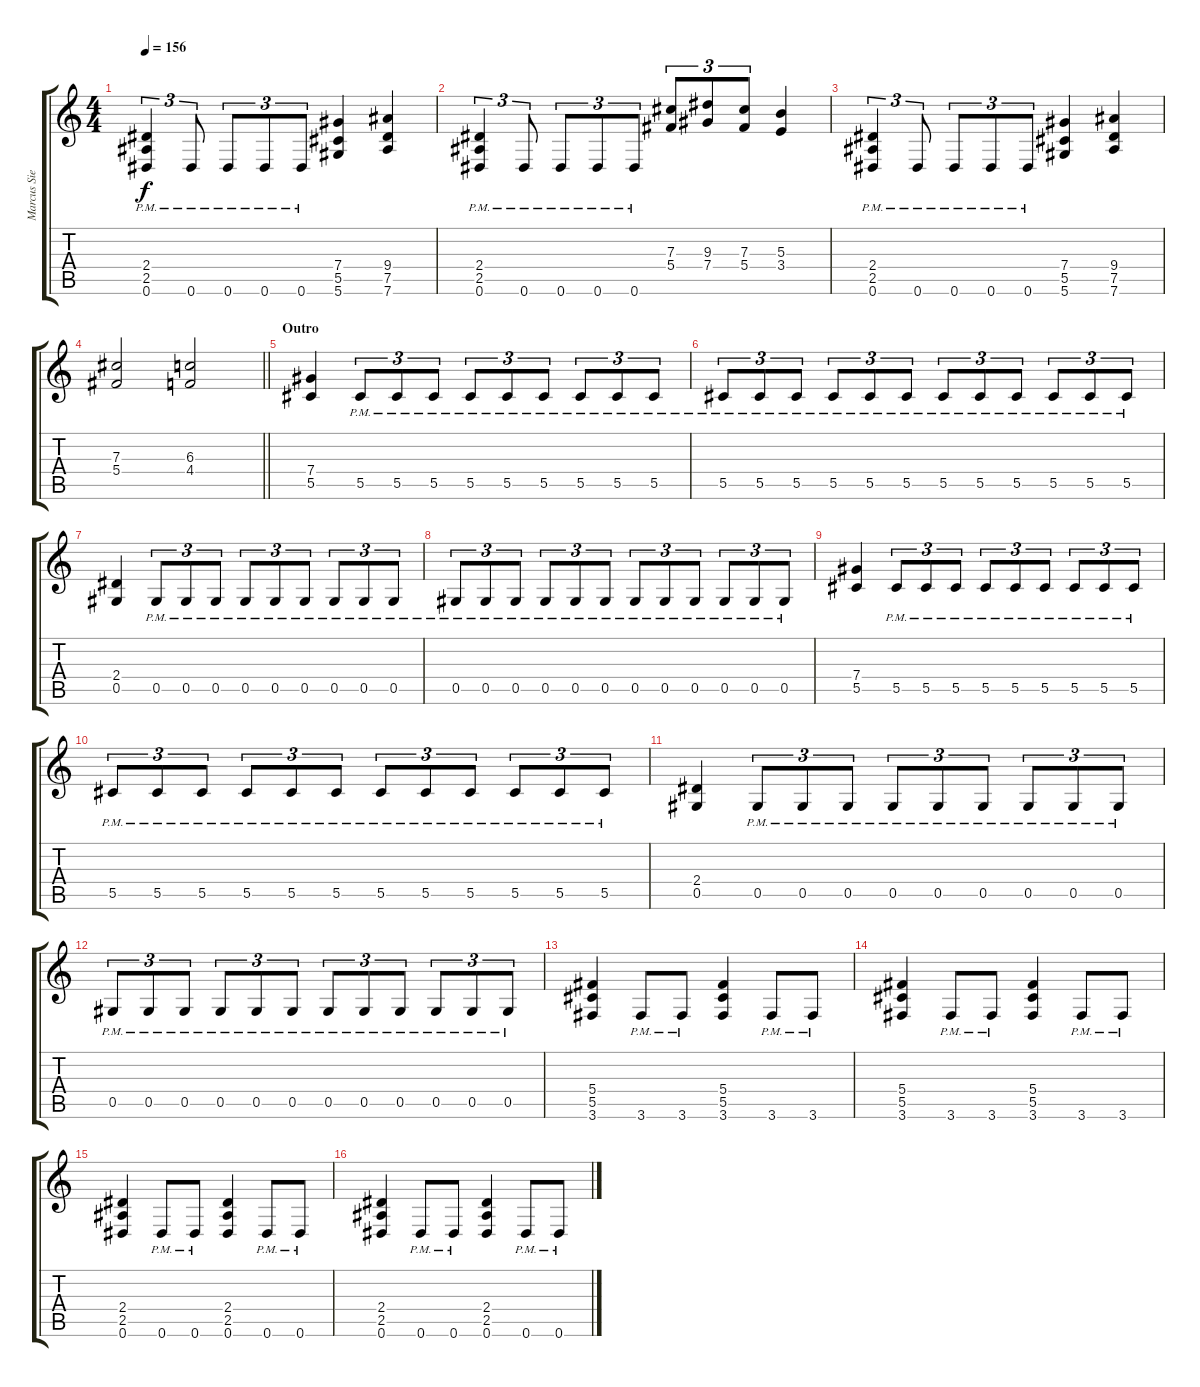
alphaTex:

\track ("Marcus Siepen" "Marcus Sie") {instrument distortionguitar}
\staff {score tabs}
\tuning (Eb4 Bb3 Gb3 Db3 Ab2 Eb2) {hide}
\ts (4 4)
\tempo 156
\clef g2
\ks c
(2.4{pm} 2.5{pm} 0.6{pm}).4{tu (3 2) dy f} 0.6{pm}.8{tu (3 2)} 0.6{pm}.8{tu (3 2)} 0.6{pm}.8{tu (3 2)} 0.6{pm}.8{tu (3 2)} (7.4 5.5 5.6).4 (9.4 7.5 7.6).4 |
(2.4{pm} 2.5{pm} 0.6{pm}).4{tu (3 2)} 0.6{pm}.8{tu (3 2)} 0.6{pm}.8{tu (3 2)} 0.6{pm}.8{tu (3 2)} 0.6{pm}.8{tu (3 2)} (7.3 5.4).8{tu (3 2)} (9.3 7.4).8{tu (3 2)} (7.3 5.4).8{tu (3 2)} (5.3 3.4).4 |
(2.4{pm} 2.5{pm} 0.6{pm}).4{tu (3 2)} 0.6{pm}.8{tu (3 2)} 0.6{pm}.8{tu (3 2)} 0.6{pm}.8{tu (3 2)} 0.6{pm}.8{tu (3 2)} (7.4 5.5 5.6).4 (9.4 7.5 7.6).4 |
\barLineRight lightlight
(7.3 5.4).2 (6.3 4.4).2 |
\section ("" "Outro")
(7.4 5.5).4 5.5{pm}.8{tu (3 2)} 5.5{pm}.8{tu (3 2)} 5.5{pm}.8{tu (3 2)} 5.5{pm}.8{tu (3 2)} 5.5{pm}.8{tu (3 2)} 5.5{pm}.8{tu (3 2)} 5.5{pm}.8{tu (3 2)} 5.5{pm}.8{tu (3 2)} 5.5{pm}.8{tu (3 2)} |
5.5{pm}.8{tu (3 2)} 5.5{pm}.8{tu (3 2)} 5.5{pm}.8{tu (3 2)} 5.5{pm}.8{tu (3 2)} 5.5{pm}.8{tu (3 2)} 5.5{pm}.8{tu (3 2)} 5.5{pm}.8{tu (3 2)} 5.5{pm}.8{tu (3 2)} 5.5{pm}.8{tu (3 2)} 5.5{pm}.8{tu (3 2)} 5.5{pm}.8{tu (3 2)} 5.5{pm}.8{tu (3 2)} |
(2.4 0.5).4 0.5{pm}.8{tu (3 2)} 0.5{pm}.8{tu (3 2)} 0.5{pm}.8{tu (3 2)} 0.5{pm}.8{tu (3 2)} 0.5{pm}.8{tu (3 2)} 0.5{pm}.8{tu (3 2)} 0.5{pm}.8{tu (3 2)} 0.5{pm}.8{tu (3 2)} 0.5{pm}.8{tu (3 2)} |
0.5{pm}.8{tu (3 2)} 0.5{pm}.8{tu (3 2)} 0.5{pm}.8{tu (3 2)} 0.5{pm}.8{tu (3 2)} 0.5{pm}.8{tu (3 2)} 0.5{pm}.8{tu (3 2)} 0.5{pm}.8{tu (3 2)} 0.5{pm}.8{tu (3 2)} 0.5{pm}.8{tu (3 2)} 0.5{pm}.8{tu (3 2)} 0.5{pm}.8{tu (3 2)} 0.5{pm}.8{tu (3 2)} |
(7.4 5.5).4 5.5{pm}.8{tu (3 2)} 5.5{pm}.8{tu (3 2)} 5.5{pm}.8{tu (3 2)} 5.5{pm}.8{tu (3 2)} 5.5{pm}.8{tu (3 2)} 5.5{pm}.8{tu (3 2)} 5.5{pm}.8{tu (3 2)} 5.5{pm}.8{tu (3 2)} 5.5{pm}.8{tu (3 2)} |
5.5{pm}.8{tu (3 2)} 5.5{pm}.8{tu (3 2)} 5.5{pm}.8{tu (3 2)} 5.5{pm}.8{tu (3 2)} 5.5{pm}.8{tu (3 2)} 5.5{pm}.8{tu (3 2)} 5.5{pm}.8{tu (3 2)} 5.5{pm}.8{tu (3 2)} 5.5{pm}.8{tu (3 2)} 5.5{pm}.8{tu (3 2)} 5.5{pm}.8{tu (3 2)} 5.5{pm}.8{tu (3 2)} |
(2.4 0.5).4 0.5{pm}.8{tu (3 2)} 0.5{pm}.8{tu (3 2)} 0.5{pm}.8{tu (3 2)} 0.5{pm}.8{tu (3 2)} 0.5{pm}.8{tu (3 2)} 0.5{pm}.8{tu (3 2)} 0.5{pm}.8{tu (3 2)} 0.5{pm}.8{tu (3 2)} 0.5{pm}.8{tu (3 2)} |
0.5{pm}.8{tu (3 2)} 0.5{pm}.8{tu (3 2)} 0.5{pm}.8{tu (3 2)} 0.5{pm}.8{tu (3 2)} 0.5{pm}.8{tu (3 2)} 0.5{pm}.8{tu (3 2)} 0.5{pm}.8{tu (3 2)} 0.5{pm}.8{tu (3 2)} 0.5{pm}.8{tu (3 2)} 0.5{pm}.8{tu (3 2)} 0.5{pm}.8{tu (3 2)} 0.5{pm}.8{tu (3 2)} |
(5.4 5.5 3.6).4 3.6{pm}.8 3.6{pm}.8 (5.4 5.5 3.6).4 3.6{pm}.8 3.6{pm}.8 |
(5.4 5.5 3.6).4 3.6{pm}.8 3.6{pm}.8 (5.4 5.5 3.6).4 3.6{pm}.8 3.6{pm}.8 |
(2.4 2.5 0.6).4 0.6{pm}.8 0.6{pm}.8 (2.4 2.5 0.6).4 0.6{pm}.8 0.6{pm}.8 |
(2.4 2.5 0.6).4 0.6{pm}.8 0.6{pm}.8 (2.4 2.5 0.6).4 0.6{pm}.8 0.6{pm}.8
